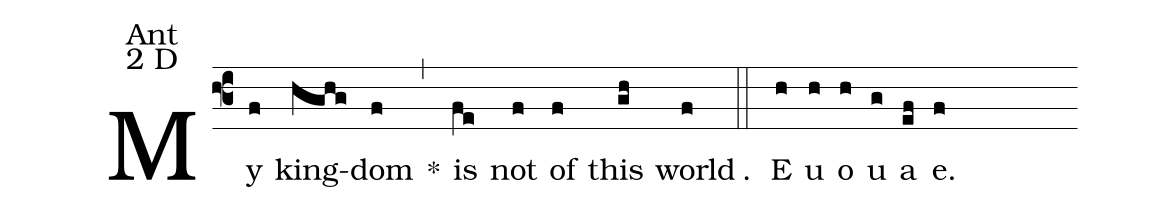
annotation: Ant;
annotation: 2 D;
%%
(f3) My(f) king(hghg)dom(f) *(,) is(fe) not(f) of(f) this(gh) world(f). (::)
E(h) u(h) o(h) u(g) a(ef) e.(f)
